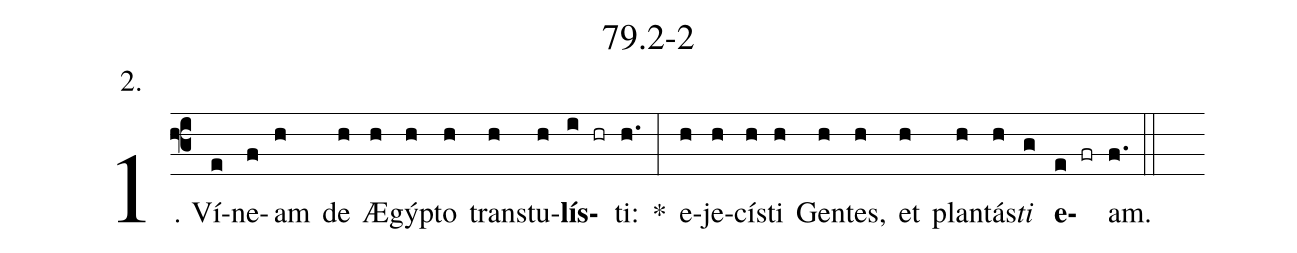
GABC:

name: 79.2-2;
annotation: 2.;
%%
(f3)1. Ví(e)ne(f)am(h) de(h) Æ(h)gýp(h)to(h) trans(h)tu(h)<b>lís</b>(i hr)ti:(h.) *(:) e(h)je(h)cís(h)ti(h) Gen(h)tes,(h) et(h) plan(h)tás(h)<i>ti</i>(g) <b>e</b>(e fr)am.(f.) (::)


%E(h) u(h) o(h) u(g) a(e) e.(f.) (::)
